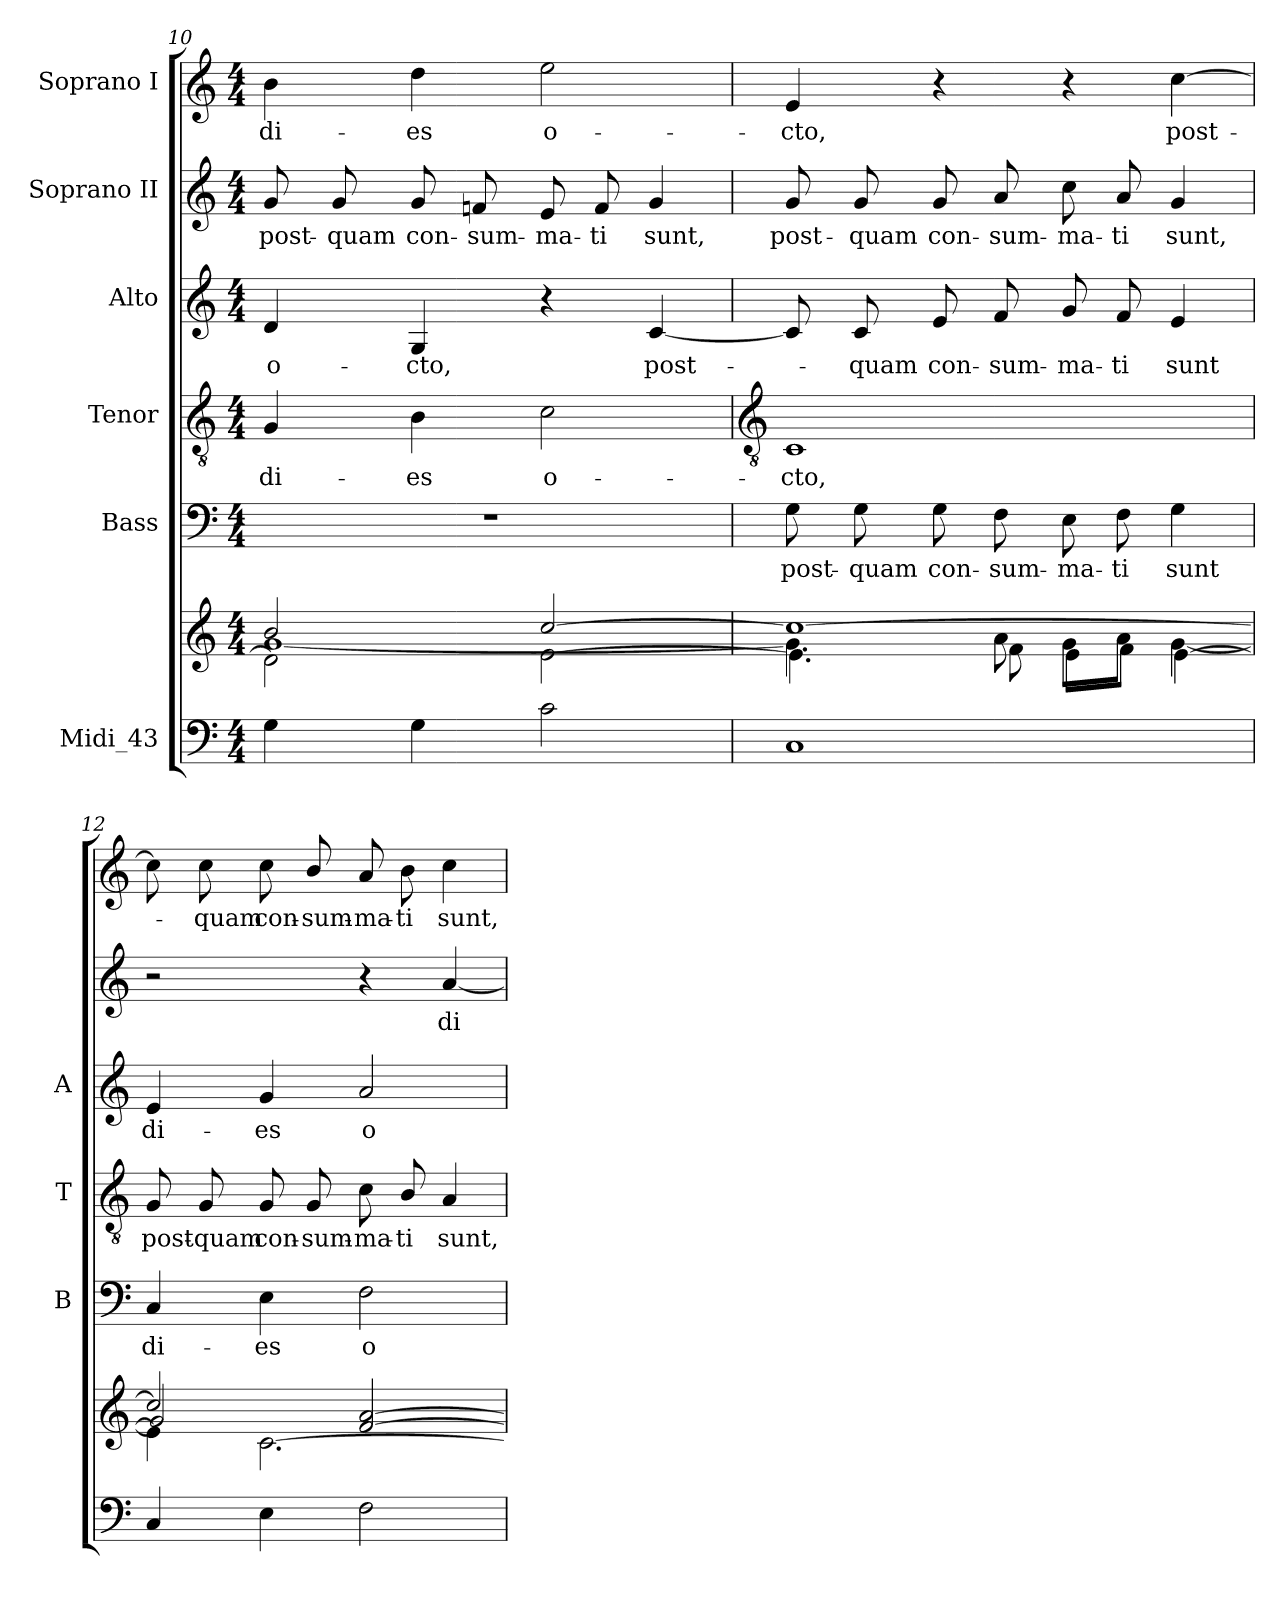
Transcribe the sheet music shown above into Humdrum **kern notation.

**kern	**kern	**kern	**text	**kern	**text	**kern	**text	**kern	**text	**kern	**text
*part6	*part6	*part5	*part5	*part4	*part4	*part3	*part3	*part2	*part2	*part1	*part1
*staff7	*staff6	*staff5	*staff5	*staff4	*staff4	*staff3	*staff3	*staff2	*staff2	*staff1	*staff1
*I"Midi_43	*	*I"Bass	*	*I"Tenor	*	*I"Alto	*	*I"Soprano II	*	*I"Soprano I	*
*	*	*I'B	*	*I'T	*	*I'A	*	*	*	*	*
*clefF4	*clefG2	*clefF4	*	*clefGv2	*	*clefG2	*	*clefG2	*	*clefG2	*
*k[]	*k[]	*k[]	*	*k[]	*	*k[]	*	*k[]	*	*k[]	*
*C:	*C:	*C:	*	*C:	*	*C:	*	*C:	*	*C:	*
*M4/4	*M4/4	*M4/4	*	*M4/4	*	*M4/4	*	*M4/4	*	*M4/4	*
=10	=10	=10	=10	=10	=10	=10	=10	=10	=10	=10	=10
*	*^	*	*	*	*	*	*	*	*	*	*
*	*	*^	*	*	*	*	*	*	*	*	*	*
!	!	!	!	!	!	!	!LO:LY:b	!	!LO:LY:b	!	!LO:LY:b	!	!LO:LY:b
4G	2b/	[1g\	2d\]	1r	.	4G	di-	4d	o-	8g	post-	4b	di-
!	!	!	!	!	!	!	!	!	!	!	!LO:LY:b	!	!
.	.	.	.	.	.	.	.	.	.	8g	-quam	.	.
!	!	!	!	!	!	!	!LO:LY:b	!	!LO:LY:b	!	!LO:LY:b	!	!LO:LY:b
4G	.	.	.	.	.	4B	-es	4G	-cto,	8g	con-	4dd	-es
!	!	!	!	!	!	!	!	!	!	!	!LO:LY:b	!	!
.	.	.	.	.	.	.	.	.	.	8fn	-sum-	.	.
!	!	!	!	!	!	!	!LO:LY:b	!	!	!	!LO:LY:b	!	!LO:LY:b
2c	[2cc/	.	[2e\	.	.	2c	o-	4r	.	8e	-ma-	2ee	o-
!	!	!	!	!	!	!	!	!	!	!	!LO:LY:b	!	!
.	.	.	.	.	.	.	.	.	.	8f	-ti	.	.
!	!	!	!	!	!	!	!	!	!LO:LY:b	!	!LO:LY:b	!	!
.	.	.	.	.	.	.	.	[4c	post-	4g	sunt,	.	.
!!LO:LB:g=z
=11	=11	=11	=11	=11	=11	=11	=11	=11	=11	=11	=11	=11	=11
*	*	*	*	*	*	*clefGv2	*	*	*	*	*	*	*
!	!	!	!	!	!LO:LY:b	!	!LO:LY:b	!	!	!	!LO:LY:b	!	!LO:LY:b
1C	1cc/_	4.g\]	4.e\]	8G	post-	1C	-cto,	8c]	.	8g	post-	4e	-cto,
!	!	!	!	!	!LO:LY:b	!	!	!	!LO:LY:b	!	!LO:LY:b	!	!
.	.	.	.	8G	-quam	.	.	8c	quam	8g	-quam	.	.
!	!	!	!	!	!LO:LY:b	!	!	!	!LO:LY:b	!	!LO:LY:b	!	!
.	.	.	.	8G	con-	.	.	8e	con-	8g	con-	4r	.
!	!	!	!	!	!LO:LY:b	!	!	!	!LO:LY:b	!	!LO:LY:b	!	!
.	.	8a	8f\	8F	-sum-	.	.	8f	-sum-	8a	-sum-	.	.
!	!	!	!	!	!LO:LY:b	!	!	!	!LO:LY:b	!	!LO:LY:b	!	!
.	.	8gL	8e\L	8E	-ma-	.	.	8g	-ma-	8cc	-ma-	4r	.
!	!	!	!	!	!LO:LY:b	!	!	!	!LO:LY:b	!	!LO:LY:b	!	!
.	.	8aJ	8f\J	8F	-ti	.	.	8f	-ti	8a	-ti	.	.
!	!	!	!	!	!LO:LY:b	!	!	!	!LO:LY:b	!	!LO:LY:b	!	!LO:LY:b
.	.	[4g\	[4e\	4G	sunt	.	.	4e	sunt	4g	sunt,	[4cc	post-
=12	=12	=12	=12	=12	=12	=12	=12	=12	=12	=12	=12	=12	=12
!	!	!	!	!	!LO:LY:b	!	!LO:LY:b	!	!LO:LY:b	!	!	!	!
4C	2cc/]	2g/]	4e\]	4C	di-	8G	post-	4e	di-	2r	.	8cc]	.
!	!	!	!	!	!	!	!LO:LY:b	!	!	!	!	!	!LO:LY:b
.	.	.	.	.	.	8G	-quam	.	.	.	.	8cc	quam
!	!	!	!	!	!LO:LY:b	!	!LO:LY:b	!	!LO:LY:b	!	!	!	!LO:LY:b
4E	.	.	[2.c\	4E	-es	8G	con-	4g	-es	.	.	8cc	con-
!	!	!	!	!	!	!	!LO:LY:b	!	!	!	!	!	!LO:LY:b
.	.	.	.	.	.	8G	-sum-	.	.	.	.	8b/	-sum-
!	!	!	!	!	!LO:LY:b	!	!LO:LY:b	!	!LO:LY:b	!	!	!	!LO:LY:b
2F	[2f/ [2a/	2ryy	.	2F	o-	8c	-ma-	2a	o-	4r	.	8a	-ma-
!	!	!	!	!	!	!	!LO:LY:b	!	!	!	!	!	!LO:LY:b
.	.	.	.	.	.	8B/	-ti	.	.	.	.	8b	-ti
!	!	!	!	!	!	!	!LO:LY:b	!	!	!	!LO:LY:b	!	!LO:LY:b
.	.	.	.	.	.	4A	sunt,	.	.	[4a	di-	4cc	sunt,
*	*v	*v	*v	*	*	*	*	*	*	*	*	*	*
=	=	=	=	=	=	=	=	=	=	=	=
*-	*-	*-	*-	*-	*-	*-	*-	*-	*-	*-	*-
